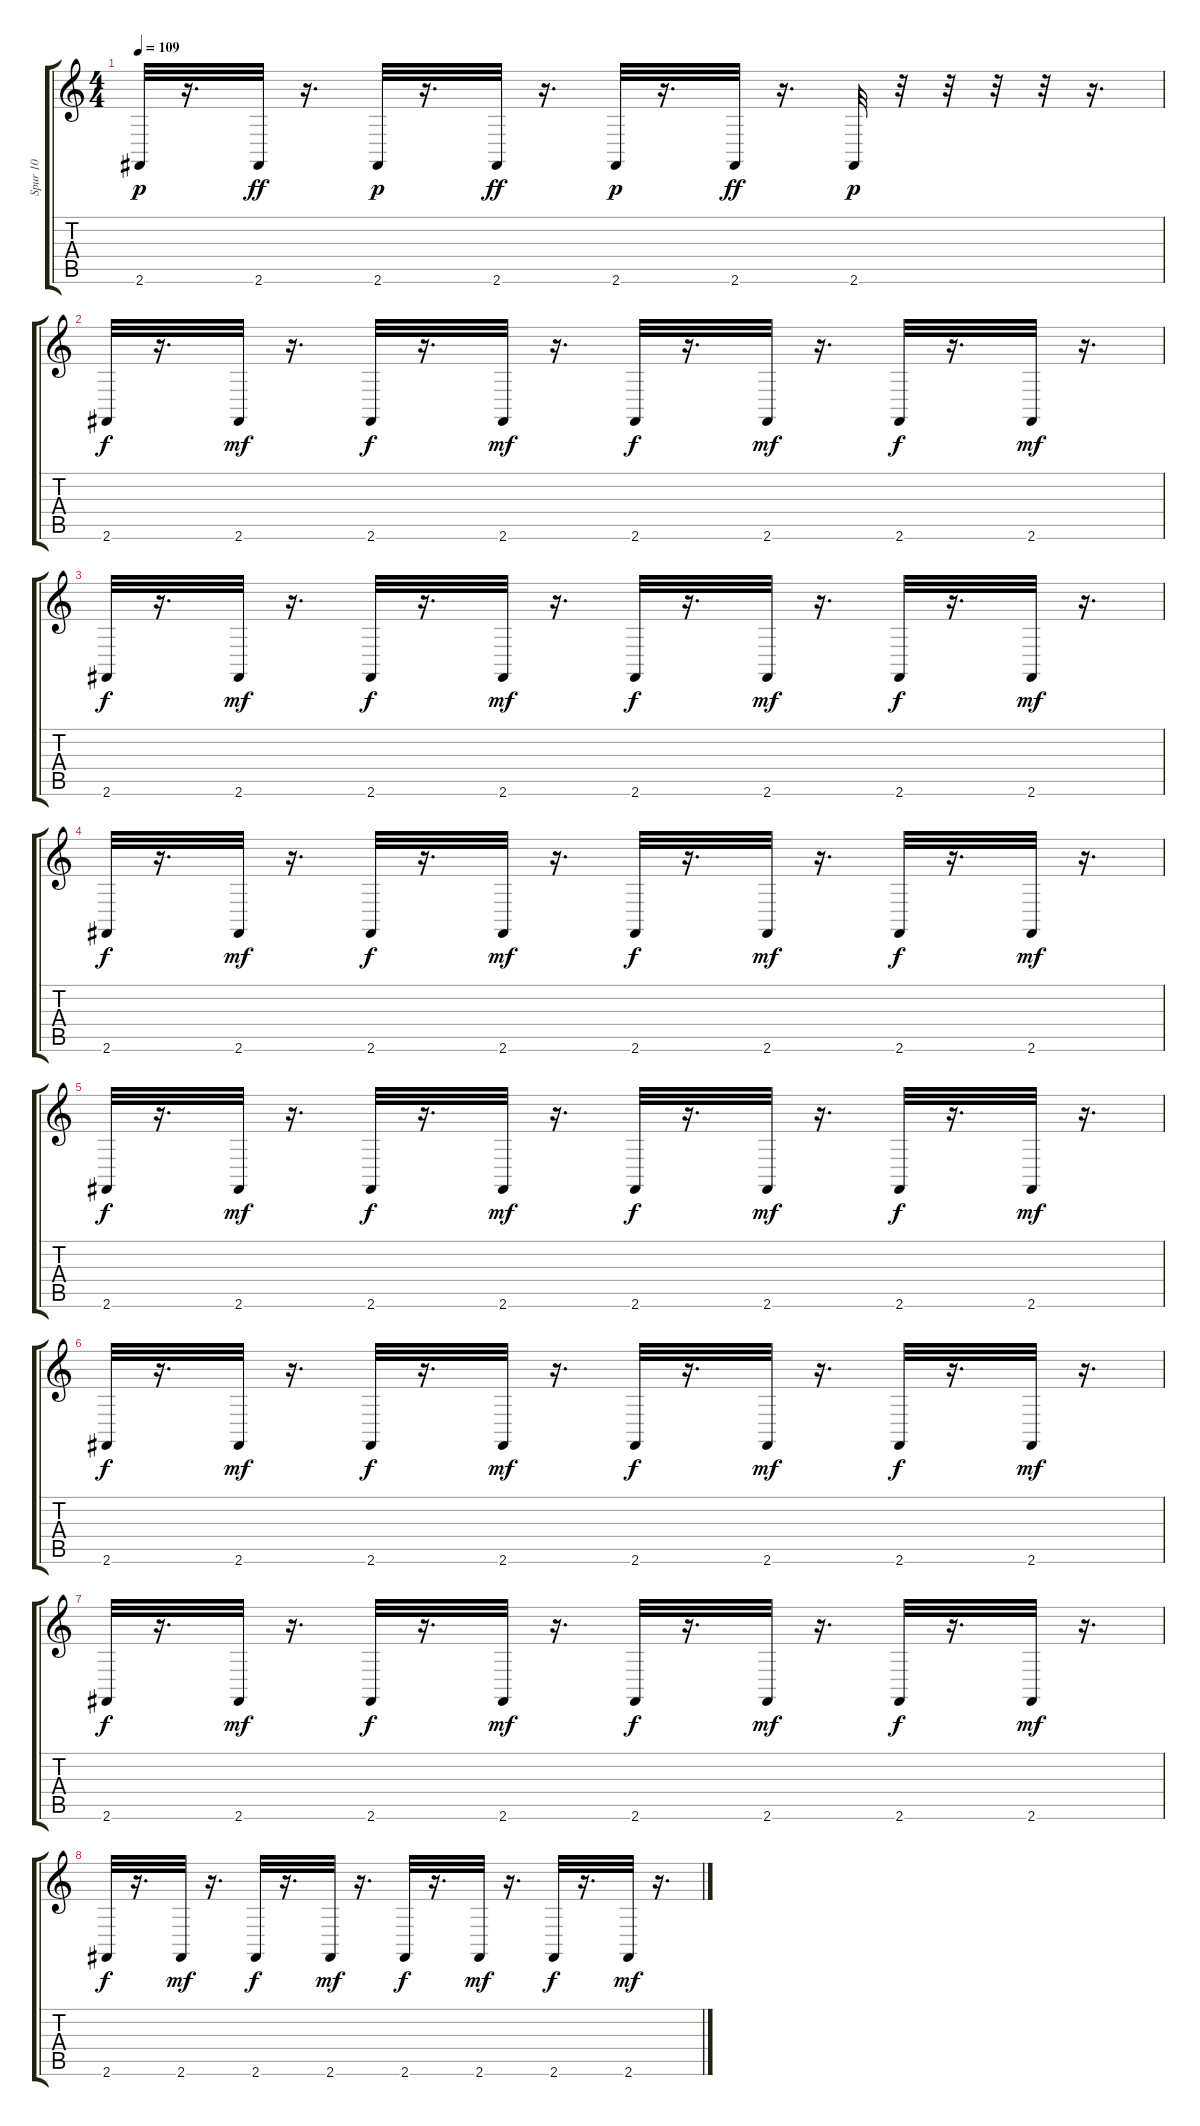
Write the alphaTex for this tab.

\track ("Spur 10" "Spur 10") {instrument acousticgrandpiano}
\staff {score tabs}
\tuning (E4 B3 G3 D3 A2 E2) {hide}
\ts (4 4)
\tempo 109
\clef g2
\ks c
2.6.32{dy p} r.16{d} 2.6.32{dy ff} r.16{d} 2.6.32{dy p} r.16{d} 2.6.32{dy ff} r.16{d} 2.6.32{dy p} r.16{d} 2.6.32{dy ff} r.16{d} 2.6.32{dy p} r.32 r.32 r.32 r.32 r.16{d} |
2.6.32{dy f} r.16{d} 2.6.32{dy mf} r.16{d} 2.6.32{dy f} r.16{d} 2.6.32{dy mf} r.16{d} 2.6.32{dy f} r.16{d} 2.6.32{dy mf} r.16{d} 2.6.32{dy f} r.16{d} 2.6.32{dy mf} r.16{d} |
2.6.32{dy f} r.16{d} 2.6.32{dy mf} r.16{d} 2.6.32{dy f} r.16{d} 2.6.32{dy mf} r.16{d} 2.6.32{dy f} r.16{d} 2.6.32{dy mf} r.16{d} 2.6.32{dy f} r.16{d} 2.6.32{dy mf} r.16{d} |
2.6.32{dy f} r.16{d} 2.6.32{dy mf} r.16{d} 2.6.32{dy f} r.16{d} 2.6.32{dy mf} r.16{d} 2.6.32{dy f} r.16{d} 2.6.32{dy mf} r.16{d} 2.6.32{dy f} r.16{d} 2.6.32{dy mf} r.16{d} |
2.6.32{dy f} r.16{d} 2.6.32{dy mf} r.16{d} 2.6.32{dy f} r.16{d} 2.6.32{dy mf} r.16{d} 2.6.32{dy f} r.16{d} 2.6.32{dy mf} r.16{d} 2.6.32{dy f} r.16{d} 2.6.32{dy mf} r.16{d} |
2.6.32{dy f} r.16{d} 2.6.32{dy mf} r.16{d} 2.6.32{dy f} r.16{d} 2.6.32{dy mf} r.16{d} 2.6.32{dy f} r.16{d} 2.6.32{dy mf} r.16{d} 2.6.32{dy f} r.16{d} 2.6.32{dy mf} r.16{d} |
2.6.32{dy f} r.16{d} 2.6.32{dy mf} r.16{d} 2.6.32{dy f} r.16{d} 2.6.32{dy mf} r.16{d} 2.6.32{dy f} r.16{d} 2.6.32{dy mf} r.16{d} 2.6.32{dy f} r.16{d} 2.6.32{dy mf} r.16{d} |
2.6.32{dy f} r.16{d} 2.6.32{dy mf} r.16{d} 2.6.32{dy f} r.16{d} 2.6.32{dy mf} r.16{d} 2.6.32{dy f} r.16{d} 2.6.32{dy mf} r.16{d} 2.6.32{dy f} r.16{d} 2.6.32{dy mf} r.16{d}
